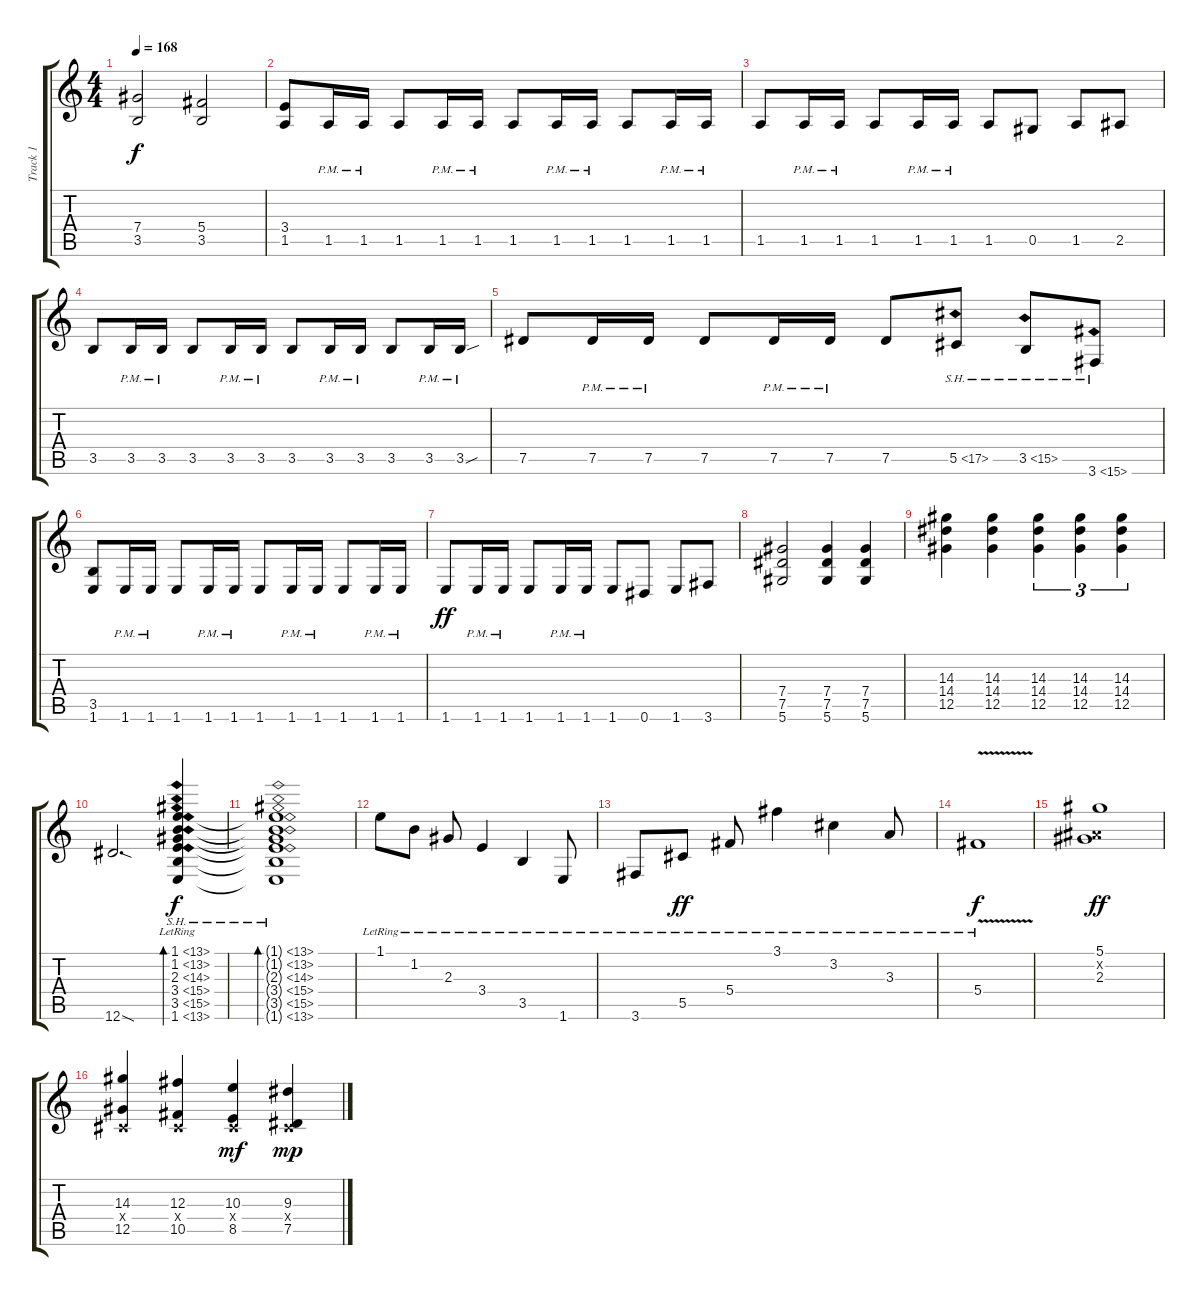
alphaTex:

\track ("Track 1" "Track 1") {instrument overdrivenguitar}
\staff {score tabs}
\tuning (Eb4 Bb3 Gb3 Db3 Ab2 Eb2) {hide}
\ts (4 4)
\tempo 168
\clef g2
\ks c
(7.4 3.5).2{dy f} (5.4 3.5).2 |
(3.4 1.5).8 1.5{pm}.16 1.5{pm}.16 1.5.8 1.5{pm}.16 1.5{pm}.16 1.5.8 1.5{pm}.16 1.5{pm}.16 1.5.8 1.5{pm}.16 1.5{pm}.16 |
1.5.8 1.5{pm}.16 1.5{pm}.16 1.5.8 1.5{pm}.16 1.5{pm}.16 1.5.8 0.5.8 1.5.8 2.5.8 |
3.5.8 3.5{pm}.16 3.5{pm}.16 3.5.8 3.5{pm}.16 3.5{pm}.16 3.5.8 3.5{pm}.16 3.5{pm}.16 3.5.8 3.5{pm}.16 3.5{sou pm}.16 |
7.5.8 7.5{pm}.16 7.5{pm}.16 7.5.8 7.5{pm}.16 7.5{pm}.16 7.5.8 5.5{sh 12}.8 3.5{sh 12}.8 3.6{sh 12}.8 |
(3.5 1.6).8 1.6{pm}.16 1.6{pm}.16 1.6.8 1.6{pm}.16 1.6{pm}.16 1.6.8 1.6{pm}.16 1.6{pm}.16 1.6.8 1.6{pm}.16 1.6{pm}.16 |
1.6.8{dy ff} 1.6{pm}.16 1.6{pm}.16 1.6.8 1.6{pm}.16 1.6{pm}.16 1.6.8 0.6.8 1.6.8 3.6.8 |
(7.4 7.5 5.6).2 (7.4 7.5 5.6).4 (7.4 7.5 5.6).4 |
(14.3 14.4 12.5).4 (14.3 14.4 12.5).4 (14.3 14.4 12.5).4{tu (3 2)} (14.3 14.4 12.5).4{tu (3 2)} (14.3 14.4 12.5).4{tu (3 2)} |
12.6{sod}.2{d} (1.1{sh 12 lr} 1.2{sh 12 lr} 2.3{sh 12 lr} 3.4{sh 12 lr} 3.5{sh 12 lr} 1.6{sh 12 lr}).4{bd 480 dy f} |
(1.1{sh 12 t} 1.2{sh 12 t} 2.3{sh 12 t} 3.4{sh 12 t} 3.5{sh 12 t} 1.6{sh 12 t}).1{bd 480} |
1.1{lr}.8 1.2{lr}.8 2.3{lr}.8 3.4{lr}.4 3.5{lr}.4 1.6{lr}.8 |
3.6{lr}.8 5.5{lr}.8{dy ff} 5.4{lr}.8 3.1{lr}.4 3.2{lr}.4 3.3{lr}.8 |
5.4{v lr}.1{dy f} |
(5.1 0.2{x} 2.3).1{dy ff} |
(14.3 0.4{x} 12.5).4 (12.3 0.4{x} 10.5).4 (10.3 0.4{x} 8.5).4{dy mf} (9.3 0.4{x} 7.5).4{dy mp}
